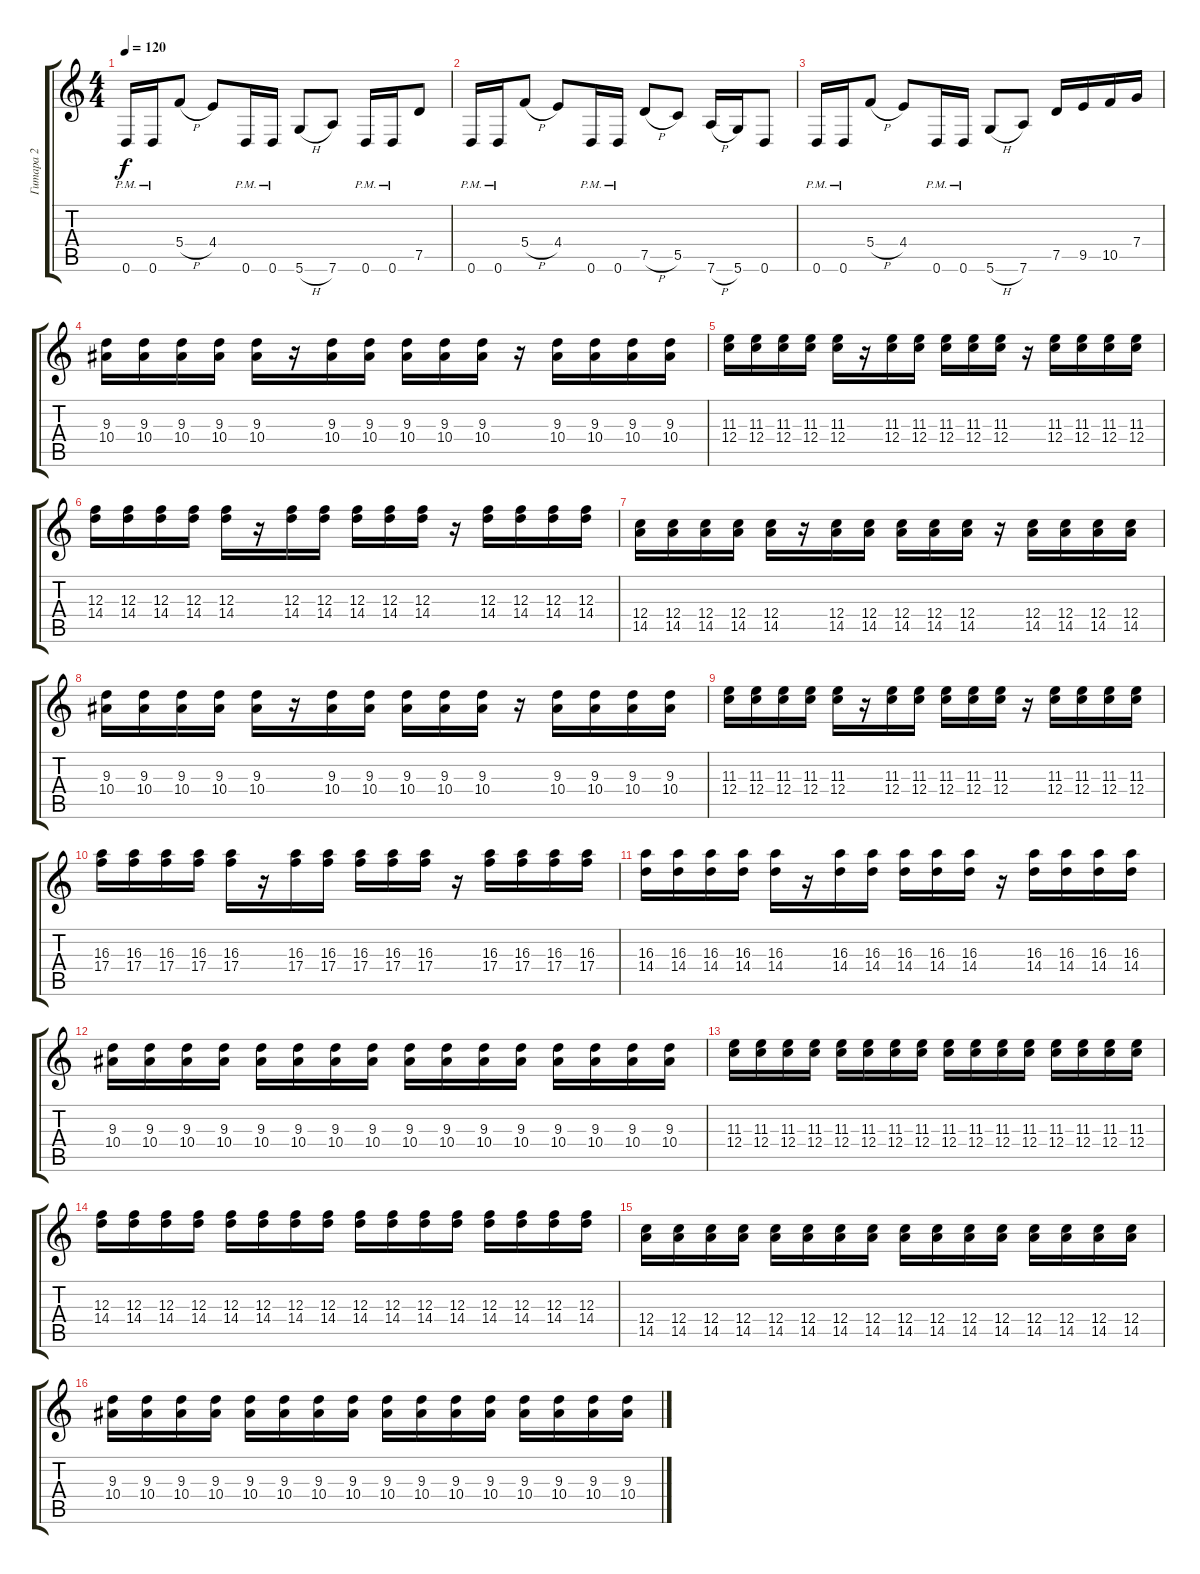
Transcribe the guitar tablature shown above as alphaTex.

\track ("Гитара 2" "Гитара 2") {instrument overdrivenguitar}
\staff {score tabs}
\tuning (D4 A3 F3 C3 G2 D2) {hide}
\ts (4 4)
\tempo 120
\clef g2
\ks c
0.6{pm}.16{dy f} 0.6{pm}.16 5.4{h}.8 4.4.8 0.6{pm}.16 0.6{pm}.16 5.6{h}.8 7.6.8 0.6{pm}.16 0.6{pm}.16 7.5.8 |
0.6{pm}.16 0.6{pm}.16 5.4{h}.8 4.4.8 0.6{pm}.16 0.6{pm}.16 7.5{h}.8 5.5.8 7.6{h}.16 5.6.16 0.6.8 |
0.6{pm}.16 0.6{pm}.16 5.4{h}.8 4.4.8 0.6{pm}.16 0.6{pm}.16 5.6{h}.8 7.6.8 7.5.16 9.5.16 10.5.16 7.4.16 |
(9.3 10.4).16 (9.3 10.4).16 (9.3 10.4).16 (9.3 10.4).16 (9.3 10.4).16 r.16 (9.3 10.4).16 (9.3 10.4).16 (9.3 10.4).16 (9.3 10.4).16 (9.3 10.4).16 r.16 (9.3 10.4).16 (9.3 10.4).16 (9.3 10.4).16 (9.3 10.4).16 |
(11.3 12.4).16 (11.3 12.4).16 (11.3 12.4).16 (11.3 12.4).16 (11.3 12.4).16 r.16 (11.3 12.4).16 (11.3 12.4).16 (11.3 12.4).16 (11.3 12.4).16 (11.3 12.4).16 r.16 (11.3 12.4).16 (11.3 12.4).16 (11.3 12.4).16 (11.3 12.4).16 |
(12.3 14.4).16 (12.3 14.4).16 (12.3 14.4).16 (12.3 14.4).16 (12.3 14.4).16 r.16 (12.3 14.4).16 (12.3 14.4).16 (12.3 14.4).16 (12.3 14.4).16 (12.3 14.4).16 r.16 (12.3 14.4).16 (12.3 14.4).16 (12.3 14.4).16 (12.3 14.4).16 |
(12.4 14.5).16 (12.4 14.5).16 (12.4 14.5).16 (12.4 14.5).16 (12.4 14.5).16 r.16 (12.4 14.5).16 (12.4 14.5).16 (12.4 14.5).16 (12.4 14.5).16 (12.4 14.5).16 r.16 (12.4 14.5).16 (12.4 14.5).16 (12.4 14.5).16 (12.4 14.5).16 |
(9.3 10.4).16 (9.3 10.4).16 (9.3 10.4).16 (9.3 10.4).16 (9.3 10.4).16 r.16 (9.3 10.4).16 (9.3 10.4).16 (9.3 10.4).16 (9.3 10.4).16 (9.3 10.4).16 r.16 (9.3 10.4).16 (9.3 10.4).16 (9.3 10.4).16 (9.3 10.4).16 |
(11.3 12.4).16 (11.3 12.4).16 (11.3 12.4).16 (11.3 12.4).16 (11.3 12.4).16 r.16 (11.3 12.4).16 (11.3 12.4).16 (11.3 12.4).16 (11.3 12.4).16 (11.3 12.4).16 r.16 (11.3 12.4).16 (11.3 12.4).16 (11.3 12.4).16 (11.3 12.4).16 |
(16.3 17.4).16 (16.3 17.4).16 (16.3 17.4).16 (16.3 17.4).16 (16.3 17.4).16 r.16 (16.3 17.4).16 (16.3 17.4).16 (16.3 17.4).16 (16.3 17.4).16 (16.3 17.4).16 r.16 (16.3 17.4).16 (16.3 17.4).16 (16.3 17.4).16 (16.3 17.4).16 |
(16.3 14.4).16 (16.3 14.4).16 (16.3 14.4).16 (16.3 14.4).16 (16.3 14.4).16 r.16 (16.3 14.4).16 (16.3 14.4).16 (16.3 14.4).16 (16.3 14.4).16 (16.3 14.4).16 r.16 (16.3 14.4).16 (16.3 14.4).16 (16.3 14.4).16 (16.3 14.4).16 |
(9.3 10.4).16 (9.3 10.4).16 (9.3 10.4).16 (9.3 10.4).16 (9.3 10.4).16 (9.3 10.4).16 (9.3 10.4).16 (9.3 10.4).16 (9.3 10.4).16 (9.3 10.4).16 (9.3 10.4).16 (9.3 10.4).16 (9.3 10.4).16 (9.3 10.4).16 (9.3 10.4).16 (9.3 10.4).16 |
(11.3 12.4).16 (11.3 12.4).16 (11.3 12.4).16 (11.3 12.4).16 (11.3 12.4).16 (11.3 12.4).16 (11.3 12.4).16 (11.3 12.4).16 (11.3 12.4).16 (11.3 12.4).16 (11.3 12.4).16 (11.3 12.4).16 (11.3 12.4).16 (11.3 12.4).16 (11.3 12.4).16 (11.3 12.4).16 |
(12.3 14.4).16 (12.3 14.4).16 (12.3 14.4).16 (12.3 14.4).16 (12.3 14.4).16 (12.3 14.4).16 (12.3 14.4).16 (12.3 14.4).16 (12.3 14.4).16 (12.3 14.4).16 (12.3 14.4).16 (12.3 14.4).16 (12.3 14.4).16 (12.3 14.4).16 (12.3 14.4).16 (12.3 14.4).16 |
(12.4 14.5).16 (12.4 14.5).16 (12.4 14.5).16 (12.4 14.5).16 (12.4 14.5).16 (12.4 14.5).16 (12.4 14.5).16 (12.4 14.5).16 (12.4 14.5).16 (12.4 14.5).16 (12.4 14.5).16 (12.4 14.5).16 (12.4 14.5).16 (12.4 14.5).16 (12.4 14.5).16 (12.4 14.5).16 |
(9.3 10.4).16 (9.3 10.4).16 (9.3 10.4).16 (9.3 10.4).16 (9.3 10.4).16 (9.3 10.4).16 (9.3 10.4).16 (9.3 10.4).16 (9.3 10.4).16 (9.3 10.4).16 (9.3 10.4).16 (9.3 10.4).16 (9.3 10.4).16 (9.3 10.4).16 (9.3 10.4).16 (9.3 10.4).16
